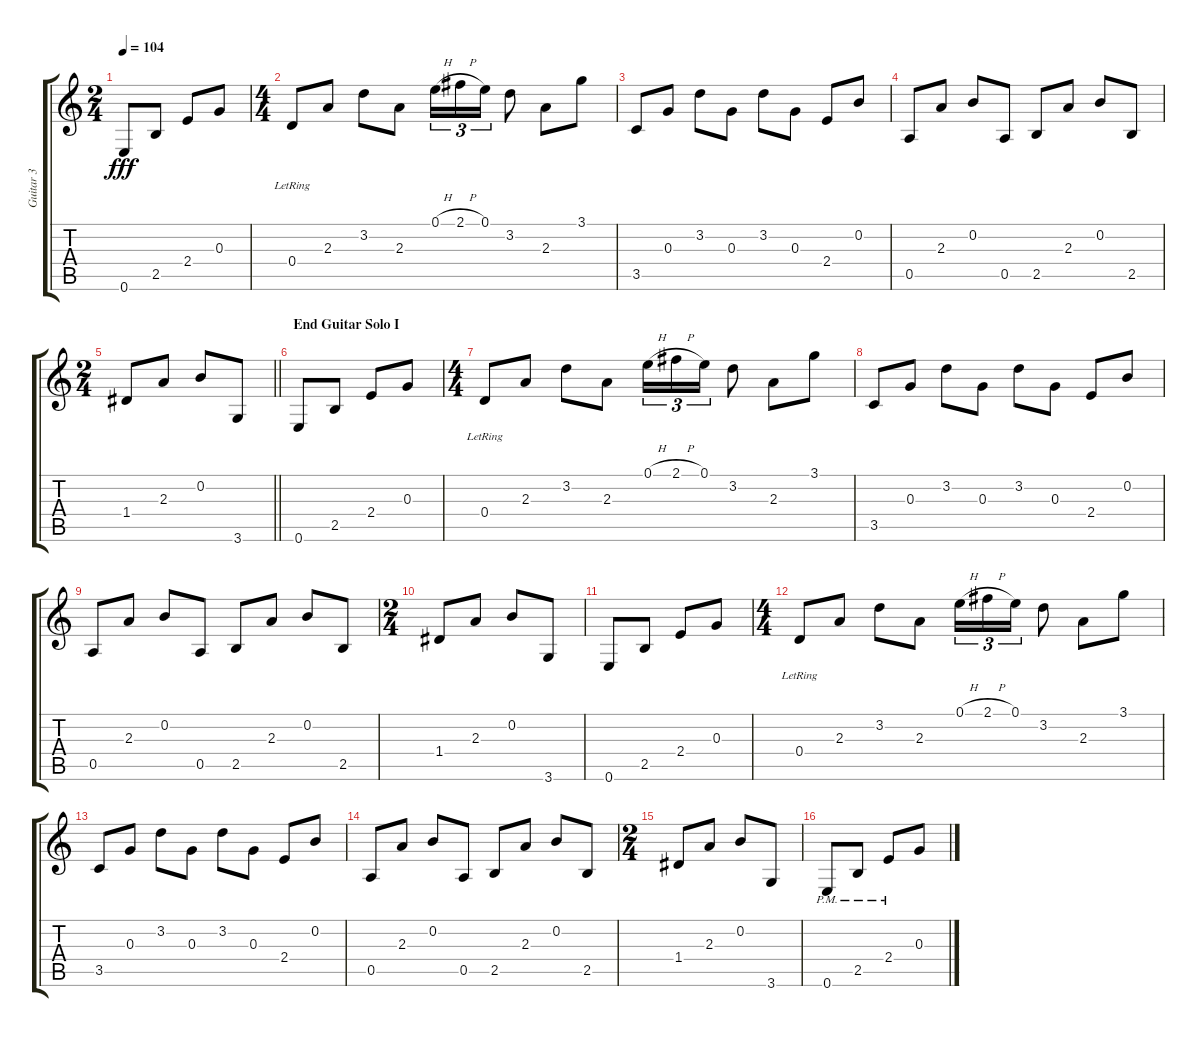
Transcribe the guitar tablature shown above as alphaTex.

\track ("Guitar 3" "Guitar 3") {instrument distortionguitar}
\staff {score tabs}
\tuning (E4 B3 G3 D3 A2 E2) {hide}
\ts (2 4)
\tempo 104
\clef g2
\ks c
0.6.8{dy fff instrument electricguitarclean} 2.5.8 2.4.8 0.3.8 |
\ts (4 4)
0.4{lr}.8 2.3.8 3.2.8 2.3.8 0.1{h}.16{tu (3 2)} 2.1{h}.16{tu (3 2)} 0.1.16{tu (3 2)} 3.2.8 2.3.8 3.1.8 |
3.5.8 0.3.8 3.2.8 0.3.8 3.2.8 0.3.8 2.4.8 0.2.8 |
0.5.8 2.3.8 0.2.8 0.5.8 2.5.8 2.3.8 0.2.8 2.5.8 |
\ts (2 4)
\barLineRight lightlight
1.4.8 2.3.8 0.2.8 3.6.8 |
\section ("" "End Guitar Solo I")
0.6.8{volume 8 instrument electricguitarclean} 2.5.8 2.4.8 0.3.8 |
\ts (4 4)
0.4{lr}.8 2.3.8 3.2.8 2.3.8 0.1{h}.16{tu (3 2)} 2.1{h}.16{tu (3 2)} 0.1.16{tu (3 2)} 3.2.8 2.3.8 3.1.8 |
3.5.8 0.3.8 3.2.8 0.3.8 3.2.8 0.3.8 2.4.8 0.2.8 |
0.5.8 2.3.8 0.2.8 0.5.8 2.5.8 2.3.8 0.2.8 2.5.8 |
\ts (2 4)
1.4.8 2.3.8 0.2.8 3.6.8 |
0.6.8{volume 8 instrument electricguitarclean} 2.5.8 2.4.8 0.3.8 |
\ts (4 4)
0.4{lr}.8 2.3.8 3.2.8 2.3.8 0.1{h}.16{tu (3 2)} 2.1{h}.16{tu (3 2)} 0.1.16{tu (3 2)} 3.2.8 2.3.8 3.1.8 |
3.5.8 0.3.8 3.2.8 0.3.8 3.2.8 0.3.8 2.4.8 0.2.8 |
0.5.8 2.3.8 0.2.8 0.5.8 2.5.8 2.3.8 0.2.8 2.5.8 |
\ts (2 4)
1.4.8 2.3.8 0.2.8 3.6.8 |
0.6{pm}.8{volume 11 instrument distortionguitar} 2.5{pm}.8 2.4{pm}.8 0.3.8
